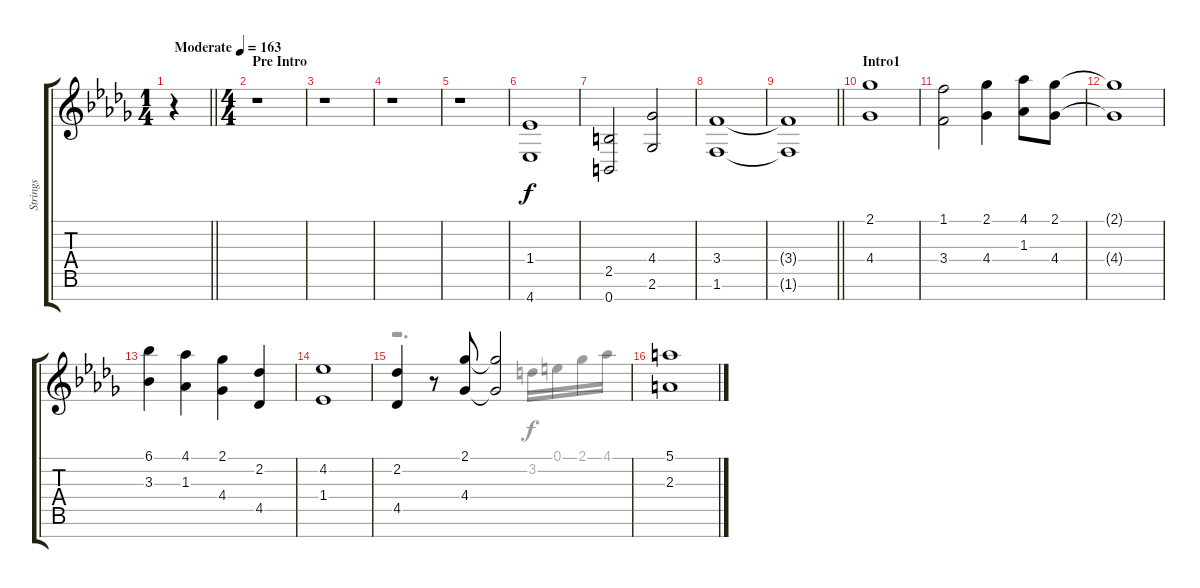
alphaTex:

\track ("Strings" "Strings") {instrument stringensemble1}
\staff {score tabs}
\tuning (E5 B4 G4 D4 A3 E3 B2) {hide}
\voice
\ts (1 4)
\tempo (163 "Moderate")
\clef g2
\barLineRight lightlight
\ks db
r.4{dy f instrument stringensemble1} |
\ts (4 4)
\section ("" "Pre Intro")
r.1 |
r.1 |
r.1 |
r.1 |
(1.4 4.7).1 |
(2.5 0.7).2 (4.4 2.6).2 |
(3.4 1.6).1 |
\barLineRight lightlight
(3.4{t} 1.6{t}).1 |
\section ("" "Intro1")
(2.1 4.4).1 |
(1.1 3.4).2 (2.1 4.4).4 (4.1 1.3).8 (2.1 4.4).8 |
(2.1{t} 4.4{t}).1 |
(6.1 3.3).4 (4.1 1.3).4 (2.1 4.4).4 (2.2 4.5).4 |
(4.2 1.4).1 |
(2.2 4.5).4 r.8 (2.1 4.4).8 (2.1{t} 4.4{t}).2 |
(5.1 2.3).1
\voice
\clef g2
\ottava regular
\simile none
\barLineRight lightlight
\ks db
|
|
|
|
|
|
|
|
\barLineRight lightlight
|
|
|
|
|
|
r.2{d} 3.2.16 0.1.16 2.1.16 4.1.16 |
